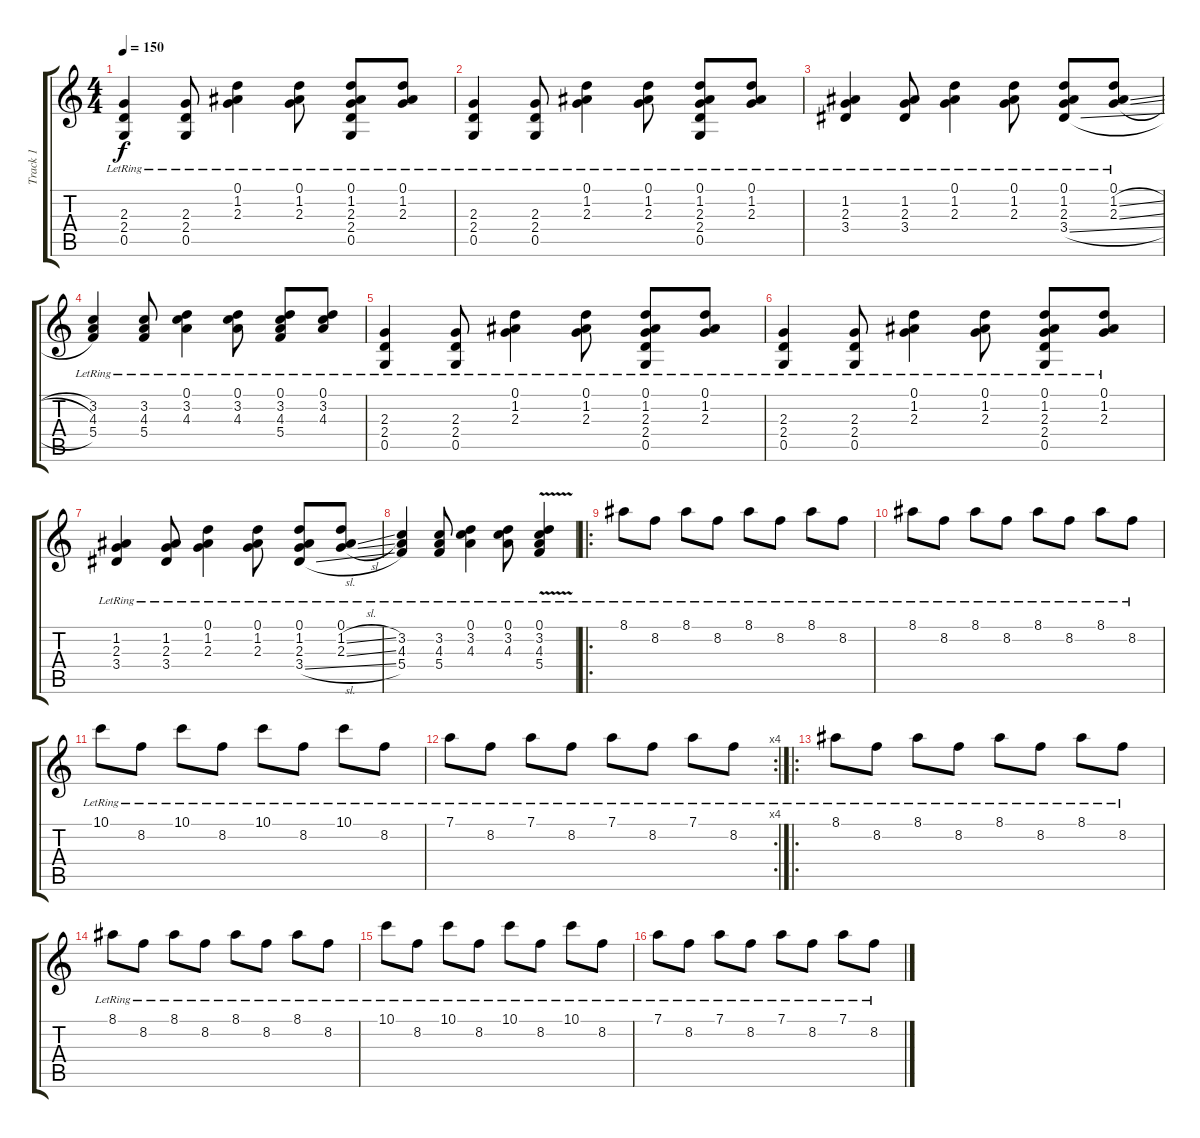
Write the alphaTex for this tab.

\track ("Track 1" "Track 1") {instrument acousticguitarnylon}
\staff {score tabs}
\tuning (D4 A3 F3 C3 G2 C2) {hide}
\ts (4 4)
\tempo 150
\clef g2
\ks c
(2.3{lr} 2.4{lr} 0.5{lr}).4{dy f} (2.3{lr} 2.4{lr} 0.5{lr}).8 (0.1{lr} 1.2{lr} 2.3{lr}).4 (0.1{lr} 1.2{lr} 2.3{lr}).8 (0.1{lr} 1.2{lr} 2.3{lr} 2.4 0.5).8 (0.1{lr} 1.2{lr} 2.3{lr}).8 |
(2.3{lr} 2.4{lr} 0.5{lr}).4 (2.3{lr} 2.4{lr} 0.5{lr}).8 (0.1{lr} 1.2{lr} 2.3{lr}).4 (0.1{lr} 1.2{lr} 2.3{lr}).8 (0.1{lr} 1.2{lr} 2.3{lr} 2.4 0.5).8 (0.1{lr} 1.2{lr} 2.3{lr}).8 |
(1.2 2.3{lr} 3.4{lr}).4 (1.2 2.3{lr} 3.4{lr}).8 (0.1{lr} 1.2{lr} 2.3{lr}).4 (0.1{lr} 1.2{lr} 2.3{lr}).8 (0.1{lr} 1.2{lr} 2.3{lr} 3.4{sl}).8 (0.1{lr} 1.2{sl lr} 2.3{sl lr}).8 |
(3.2 4.3{lr} 5.4{lr}).4 (3.2 4.3{lr} 5.4{lr}).8 (0.1{lr} 3.2{lr} 4.3{lr}).4 (0.1{lr} 3.2{lr} 4.3{lr}).8 (0.1{lr} 3.2{lr} 4.3{lr} 5.4).8 (0.1{lr} 3.2{lr} 4.3{lr}).8 |
(2.3{lr} 2.4{lr} 0.5{lr}).4 (2.3{lr} 2.4{lr} 0.5{lr}).8 (0.1{lr} 1.2{lr} 2.3{lr}).4 (0.1{lr} 1.2{lr} 2.3{lr}).8 (0.1{lr} 1.2{lr} 2.3{lr} 2.4 0.5).8 (0.1{lr} 1.2{lr} 2.3{lr}).8 |
(2.3{lr} 2.4{lr} 0.5{lr}).4 (2.3{lr} 2.4{lr} 0.5{lr}).8 (0.1{lr} 1.2{lr} 2.3{lr}).4 (0.1{lr} 1.2{lr} 2.3{lr}).8 (0.1{lr} 1.2{lr} 2.3{lr} 2.4 0.5).8 (0.1{lr} 1.2{lr} 2.3{lr}).8 |
(1.2 2.3{lr} 3.4{lr}).4 (1.2 2.3{lr} 3.4{lr}).8 (0.1{lr} 1.2{lr} 2.3{lr}).4 (0.1{lr} 1.2{lr} 2.3{lr}).8 (0.1{lr} 1.2{lr} 2.3{lr} 3.4{sl}).8 (0.1{lr} 1.2{sl lr} 2.3{sl lr}).8 |
(3.2 4.3{lr} 5.4{lr}).4 (3.2 4.3{lr} 5.4{lr}).8 (0.1{lr} 3.2{lr} 4.3{lr}).4 (0.1{lr} 3.2{lr} 4.3{lr}).8 (0.1{lr} 3.2{v lr} 4.3{v lr} 5.4{v}).4 |
\ro
8.1{lr}.8 8.2{lr}.8 8.1{lr}.8 8.2{lr}.8 8.1{lr}.8 8.2{lr}.8 8.1{lr}.8 8.2{lr}.8 |
8.1{lr}.8 8.2{lr}.8 8.1{lr}.8 8.2{lr}.8 8.1{lr}.8 8.2{lr}.8 8.1{lr}.8 8.2{lr}.8 |
10.1{lr}.8 8.2{lr}.8 10.1{lr}.8 8.2{lr}.8 10.1{lr}.8 8.2{lr}.8 10.1{lr}.8 8.2{lr}.8 |
\rc 4
7.1{lr}.8 8.2{lr}.8 7.1{lr}.8 8.2{lr}.8 7.1{lr}.8 8.2{lr}.8 7.1{lr}.8 8.2{lr}.8 |
\ro
8.1{lr}.8 8.2{lr}.8 8.1{lr}.8 8.2{lr}.8 8.1{lr}.8 8.2{lr}.8 8.1{lr}.8 8.2{lr}.8 |
8.1{lr}.8 8.2{lr}.8 8.1{lr}.8 8.2{lr}.8 8.1{lr}.8 8.2{lr}.8 8.1{lr}.8 8.2{lr}.8 |
10.1{lr}.8 8.2{lr}.8 10.1{lr}.8 8.2{lr}.8 10.1{lr}.8 8.2{lr}.8 10.1{lr}.8 8.2{lr}.8 |
7.1{lr}.8 8.2{lr}.8 7.1{lr}.8 8.2{lr}.8 7.1{lr}.8 8.2{lr}.8 7.1{lr}.8 8.2{lr}.8
